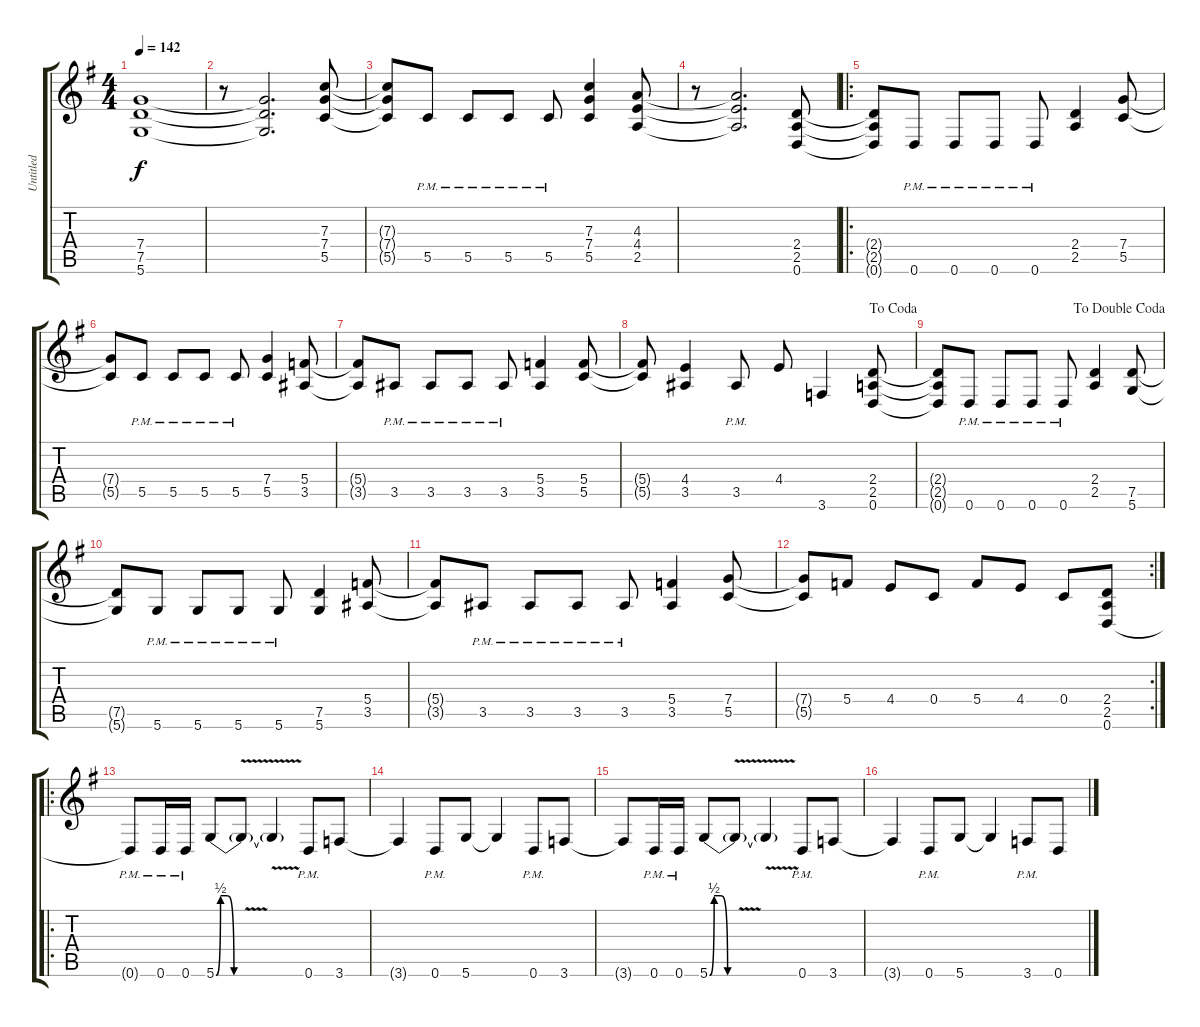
\track ("Untitled" "Untitled") {instrument distortionguitar}
\staff {score tabs}
\tuning (D4 A3 F3 C3 G2 D2) {hide}
\ts (4 4)
\tempo 142
\clef g2
\ks g
(7.4{t} 7.5{t} 5.6{t}).1{dy f} |
r.8 (7.4{t} 7.5{t} 5.6{t}).2{d} (7.3 7.4 5.5).8 |
(7.3{t} 7.4{t} 5.5{t}).8 5.5{pm}.8 5.5{pm}.8 5.5{pm}.8 5.5{pm}.8 (7.3 7.4 5.5).4 (4.3 4.4 2.5).8 |
r.8 (4.3{t} 4.4{t} 2.5{t}).2{d} (2.4 2.5 0.6).8 |
\ro
(2.4{t} 2.5{t} 0.6{t}).8 0.6{pm}.8 0.6{pm}.8 0.6{pm}.8 0.6{pm}.8 (2.4 2.5).4 (7.4 5.5).8 |
(7.4{t} 5.5{t}).8 5.5{pm}.8 5.5{pm}.8 5.5{pm}.8 5.5{pm}.8 (7.4 5.5).4 (5.4 3.5).8 |
(5.4{t} 3.5{t}).8 3.5{pm}.8 3.5{pm}.8 3.5{pm}.8 3.5{pm}.8 (5.4 3.5).4 (5.4 5.5).8 |
\jump dacoda
(5.4{t} 5.5{t}).8 (4.4 3.5).4 3.5{pm}.8 4.4.8 3.6.4 (2.4 2.5 0.6).8 |
\jump dadoublecoda
(2.4{t} 2.5{t} 0.6{t}).8 0.6{pm}.8 0.6{pm}.8 0.6{pm}.8 0.6{pm}.8 (2.4 2.5).4 (7.5 5.6).8 |
(7.5{t} 5.6{t}).8 5.6{pm}.8 5.6{pm}.8 5.6{pm}.8 5.6{pm}.8 (7.5 5.6).4 (5.4 3.5).8 |
(5.4{t} 3.5{t}).8 3.5{pm}.8 3.5{pm}.8 3.5{pm}.8 3.5{pm}.8 (5.4 3.5).4 (7.4 5.5).8 |
\rc 2
(7.4{t} 5.5{t}).8 5.4.8 4.4.8 0.4.8 5.4.8 4.4.8 0.4.8 (2.4 2.5 0.6).8 |
\ro
0.6{pm t}.8 0.6{pm}.16 0.6{pm}.16 5.6{be (custom 0 0 10 2 25 2 40 0 60 0)}.8 5.6{v t}.8 5.6{v t}.4 0.6{pm}.8 3.6.8 |
3.6{t}.4 0.6{pm}.8 5.6.8 5.6{t}.4 0.6{pm}.8 3.6.8 |
3.6{t}.8 0.6{pm}.16 0.6{pm}.16 5.6{be (custom 0 0 10 2 25 2 40 0 60 0)}.8 5.6{v t}.8 5.6{v t}.4 0.6{pm}.8 3.6.8 |
3.6{t}.4 0.6{pm}.8 5.6.8 5.6{t}.4 3.6{pm}.8 0.6.8
